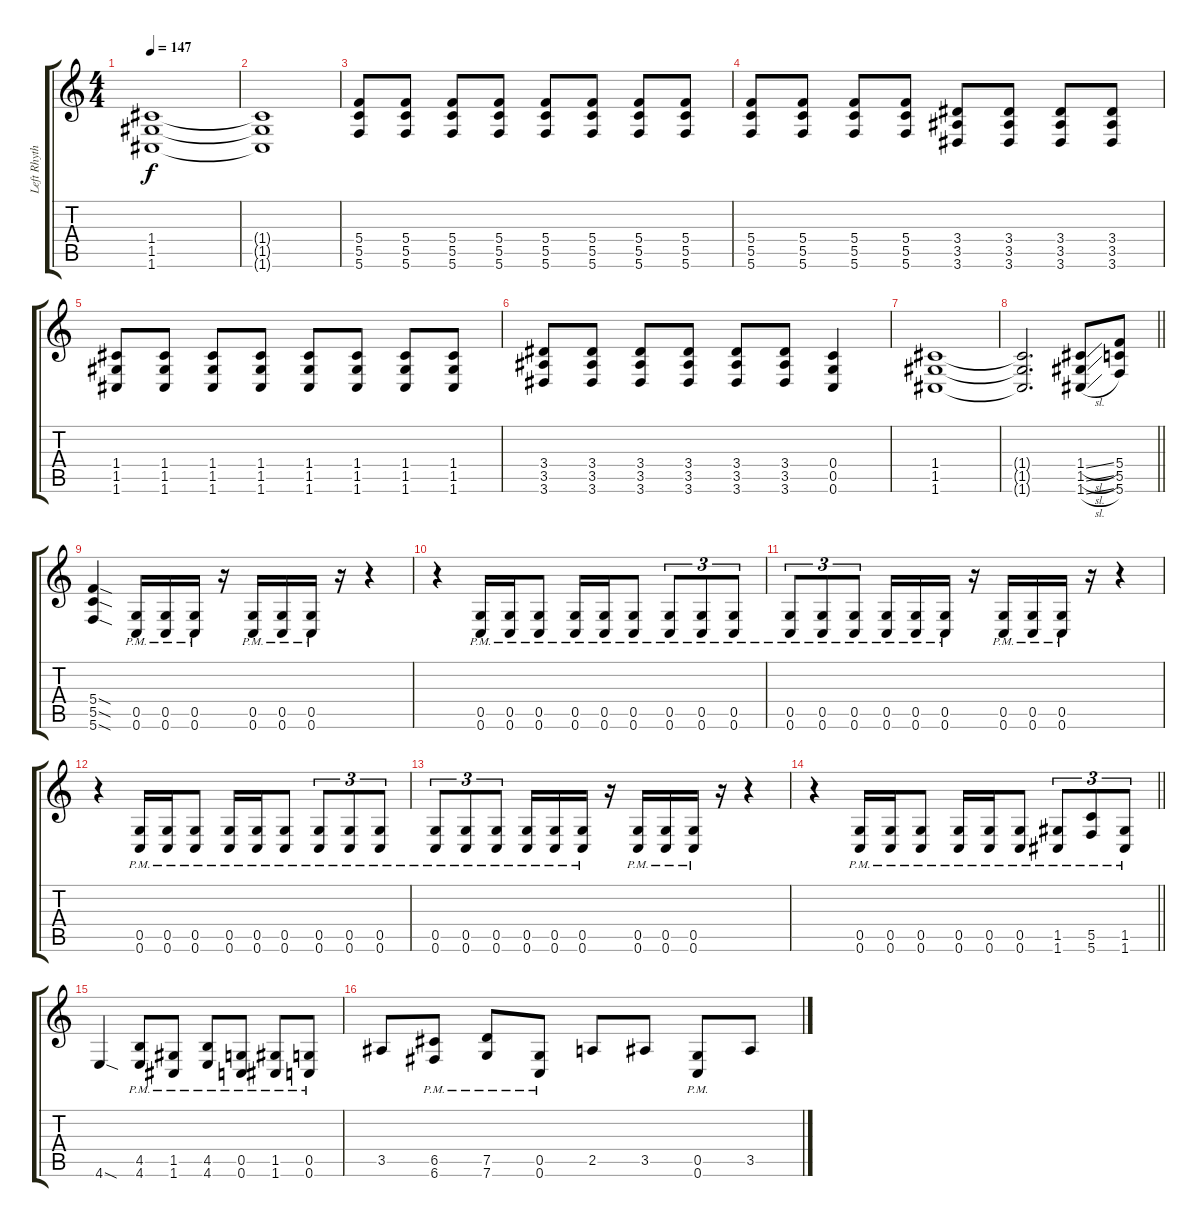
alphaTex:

\track ("Left Rhythm" "Left Rhyth") {instrument distortionguitar}
\staff {score tabs}
\tuning (D4 A3 F3 C3 G2 C2) {hide}
\ts (4 4)
\tempo 147
\clef g2
\ks c
(1.4 1.5 1.6).1{dy f} |
(1.4{t} 1.5{t} 1.6{t}).1 |
(5.4 5.5 5.6).8 (5.4 5.5 5.6).8 (5.4 5.5 5.6).8 (5.4 5.5 5.6).8 (5.4 5.5 5.6).8 (5.4 5.5 5.6).8 (5.4 5.5 5.6).8 (5.4 5.5 5.6).8 |
(5.4 5.5 5.6).8 (5.4 5.5 5.6).8 (5.4 5.5 5.6).8 (5.4 5.5 5.6).8 (3.4 3.5 3.6).8 (3.4 3.5 3.6).8 (3.4 3.5 3.6).8 (3.4 3.5 3.6).8 |
(1.4 1.5 1.6).8 (1.4 1.5 1.6).8 (1.4 1.5 1.6).8 (1.4 1.5 1.6).8 (1.4 1.5 1.6).8 (1.4 1.5 1.6).8 (1.4 1.5 1.6).8 (1.4 1.5 1.6).8 |
(3.4 3.5 3.6).8 (3.4 3.5 3.6).8 (3.4 3.5 3.6).8 (3.4 3.5 3.6).8 (3.4 3.5 3.6).8 (3.4 3.5 3.6).8 (0.4 0.5 0.6).4 |
(1.4 1.5 1.6).1 |
\barLineRight lightlight
(1.4{t} 1.5{t} 1.6{t}).2{d} (1.4{sl} 1.5{sl} 1.6{sl}).8 (5.4 5.5 5.6).8 |
\section ("" "")
(5.4{sod} 5.5{sod} 5.6{sod}).4 (0.5{pm} 0.6{pm}).16 (0.5{pm} 0.6{pm}).16 (0.5{pm} 0.6{pm}).16 r.16 (0.5{pm} 0.6{pm}).16 (0.5{pm} 0.6{pm}).16 (0.5{pm} 0.6{pm}).16 r.16 r.4 |
r.4 (0.5{pm} 0.6{pm}).16 (0.5{pm} 0.6{pm}).16 (0.5{pm} 0.6{pm}).8 (0.5{pm} 0.6{pm}).16 (0.5{pm} 0.6{pm}).16 (0.5{pm} 0.6{pm}).8 (0.5{pm} 0.6{pm}).8{tu (3 2)} (0.5{pm} 0.6{pm}).8{tu (3 2)} (0.5{pm} 0.6{pm}).8{tu (3 2)} |
(0.5{pm} 0.6{pm}).8{tu (3 2)} (0.5{pm} 0.6{pm}).8{tu (3 2)} (0.5{pm} 0.6{pm}).8{tu (3 2)} (0.5{pm} 0.6{pm}).16 (0.5{pm} 0.6{pm}).16 (0.5{pm} 0.6{pm}).16 r.16 (0.5{pm} 0.6{pm}).16 (0.5{pm} 0.6{pm}).16 (0.5{pm} 0.6{pm}).16 r.16 r.4 |
r.4 (0.5{pm} 0.6{pm}).16 (0.5{pm} 0.6{pm}).16 (0.5{pm} 0.6{pm}).8 (0.5{pm} 0.6{pm}).16 (0.5{pm} 0.6{pm}).16 (0.5{pm} 0.6{pm}).8 (0.5{pm} 0.6{pm}).8{tu (3 2)} (0.5{pm} 0.6{pm}).8{tu (3 2)} (0.5{pm} 0.6{pm}).8{tu (3 2)} |
(0.5{pm} 0.6{pm}).8{tu (3 2)} (0.5{pm} 0.6{pm}).8{tu (3 2)} (0.5{pm} 0.6{pm}).8{tu (3 2)} (0.5{pm} 0.6{pm}).16 (0.5{pm} 0.6{pm}).16 (0.5{pm} 0.6{pm}).16 r.16 (0.5{pm} 0.6{pm}).16 (0.5{pm} 0.6{pm}).16 (0.5{pm} 0.6{pm}).16 r.16 r.4 |
\barLineRight lightlight
r.4 (0.5{pm} 0.6{pm}).16 (0.5{pm} 0.6{pm}).16 (0.5{pm} 0.6{pm}).8 (0.5{pm} 0.6{pm}).16 (0.5{pm} 0.6{pm}).16 (0.5{pm} 0.6{pm}).8 (1.5{pm} 1.6{pm}).8{tu (3 2)} (5.5{pm} 5.6{pm}).8{tu (3 2)} (1.5{pm} 1.6{pm}).8{tu (3 2)} |
\section ("" "")
4.6{sod}.4 (4.5{pm} 4.6{pm}).8 (1.5{pm} 1.6{pm}).8 (4.5{pm} 4.6{pm}).8 (0.5{pm} 0.6{pm}).8 (1.5{pm} 1.6{pm}).8 (0.5{pm} 0.6{pm}).8 |
3.5.8 (6.5{pm} 6.6{pm}).8 (7.5{pm} 7.6{pm}).8 (0.5{pm} 0.6{pm}).8 2.5.8 3.5.8 (0.5{pm} 0.6{pm}).8 3.5.8
